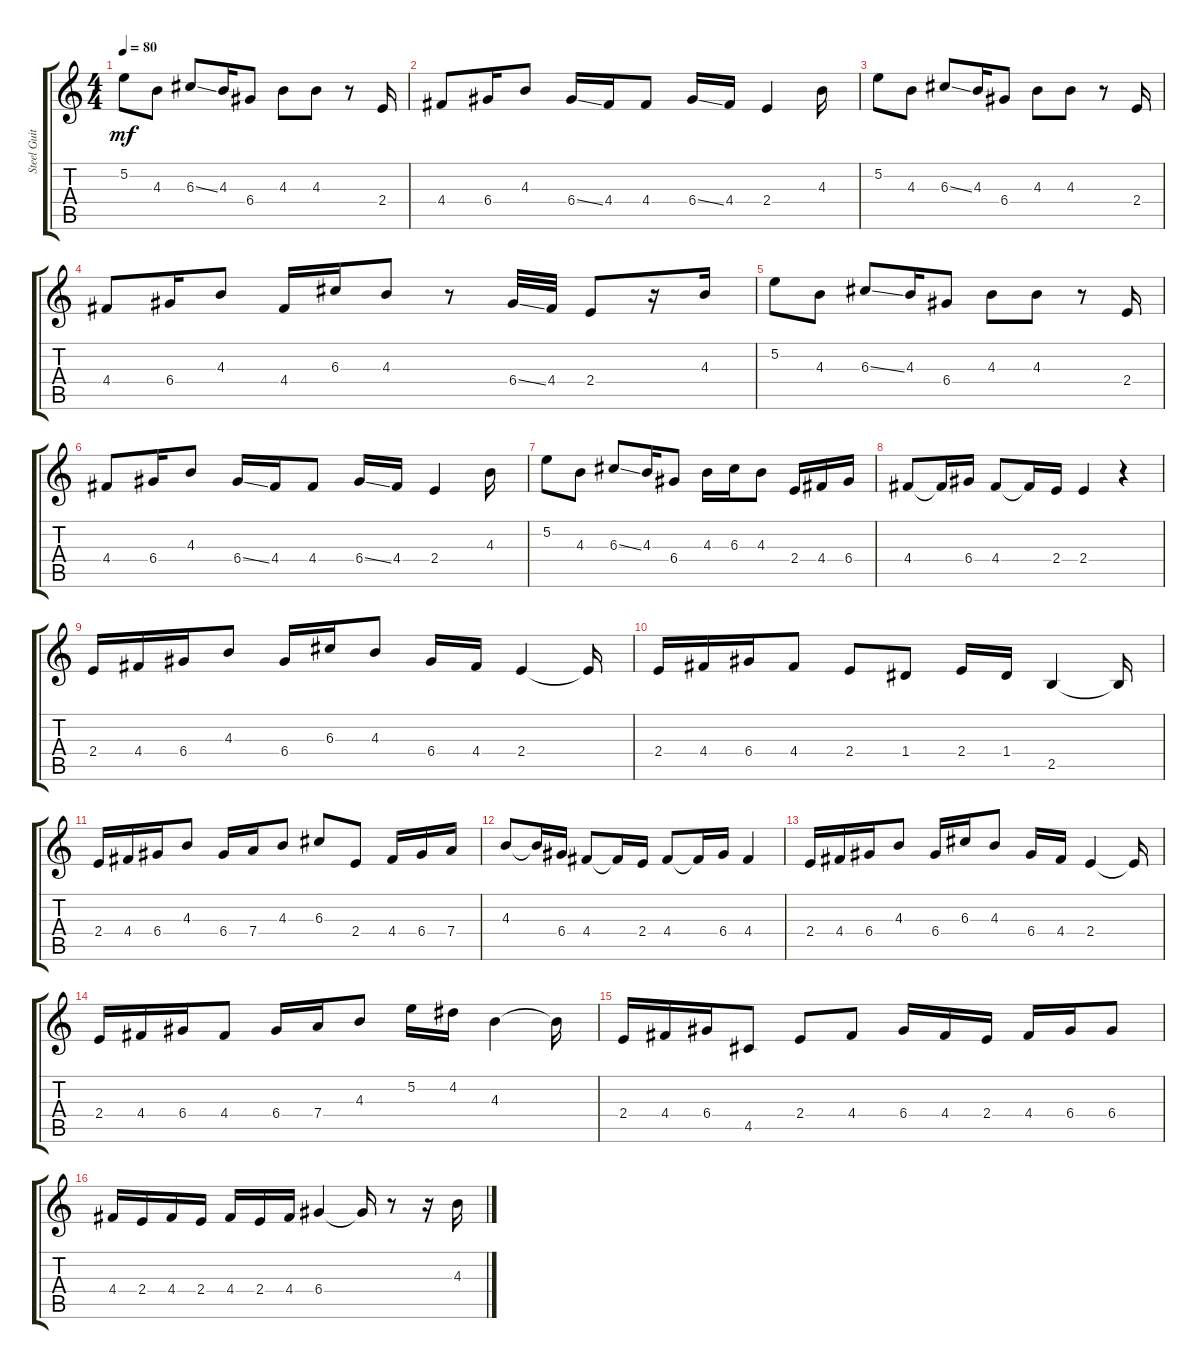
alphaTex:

\track ("Steel Guitar" "Steel Guit") {instrument acousticguitarsteel}
\staff {score tabs}
\tuning (E4 B3 G3 D3 A2 E2) {hide}
\ts (4 4)
\tempo 80
\clef g2
\ks c
5.2.8{dy mf} 4.3.8 6.3{ss}.8 4.3.16 6.4.8 4.3.8 4.3.8 r.8 2.4.16 |
4.4.8 6.4.16 4.3.8 6.4{ss}.16 4.4.16 4.4.8 6.4{ss}.16 4.4.16 2.4.4 4.3.16 |
5.2.8 4.3.8 6.3{ss}.8 4.3.16 6.4.8 4.3.8 4.3.8 r.8 2.4.16 |
4.4.8 6.4.16 4.3.8 4.4.16 6.3.16 4.3.8 r.8 6.4{ss}.32 4.4.32 2.4.8 r.16 4.3.16 |
5.2.8 4.3.8 6.3{ss}.8 4.3.16 6.4.8 4.3.8 4.3.8 r.8 2.4.16 |
4.4.8 6.4.16 4.3.8 6.4{ss}.16 4.4.16 4.4.8 6.4{ss}.16 4.4.16 2.4.4 4.3.16 |
5.2.8 4.3.8 6.3{ss}.8 4.3.16 6.4.8 4.3.16 6.3.16 4.3.8 2.4.16 4.4.16 6.4.16 |
4.4.8 4.4{t}.16 6.4.16 4.4.8 4.4{t}.16 2.4.16 2.4.4 r.4 |
2.4.16 4.4.16 6.4.16 4.3.8 6.4.16 6.3.16 4.3.8 6.4.16 4.4.16 2.4.4 2.4{t}.16 |
2.4.16 4.4.16 6.4.16 4.4.8 2.4.8 1.4.8 2.4.16 1.4.16 2.5.4 2.5{t}.16 |
2.4.16 4.4.16 6.4.16 4.3.8 6.4.16 7.4.16 4.3.8 6.3.8 2.4.8 4.4.16 6.4.16 7.4.16 |
4.3.8 4.3{t}.16 6.4.16 4.4.8 4.4{t}.16 2.4.16 4.4.8 4.4{t}.16 6.4.16 4.4.4 |
2.4.16 4.4.16 6.4.16 4.3.8 6.4.16 6.3.16 4.3.8 6.4.16 4.4.16 2.4.4 2.4{t}.16 |
2.4.16 4.4.16 6.4.16 4.4.8 6.4.16 7.4.16 4.3.8 5.2.16 4.2.16 4.3.4 4.3{t}.16 |
2.4.16 4.4.16 6.4.16 4.5.8 2.4.8 4.4.8 6.4.16 4.4.16 2.4.16 4.4.16 6.4.16 6.4.8 |
4.4.16 2.4.16 4.4.16 2.4.16 4.4.16 2.4.16 4.4.16 6.4.4 6.4{t}.16 r.8 r.16 4.3.16
